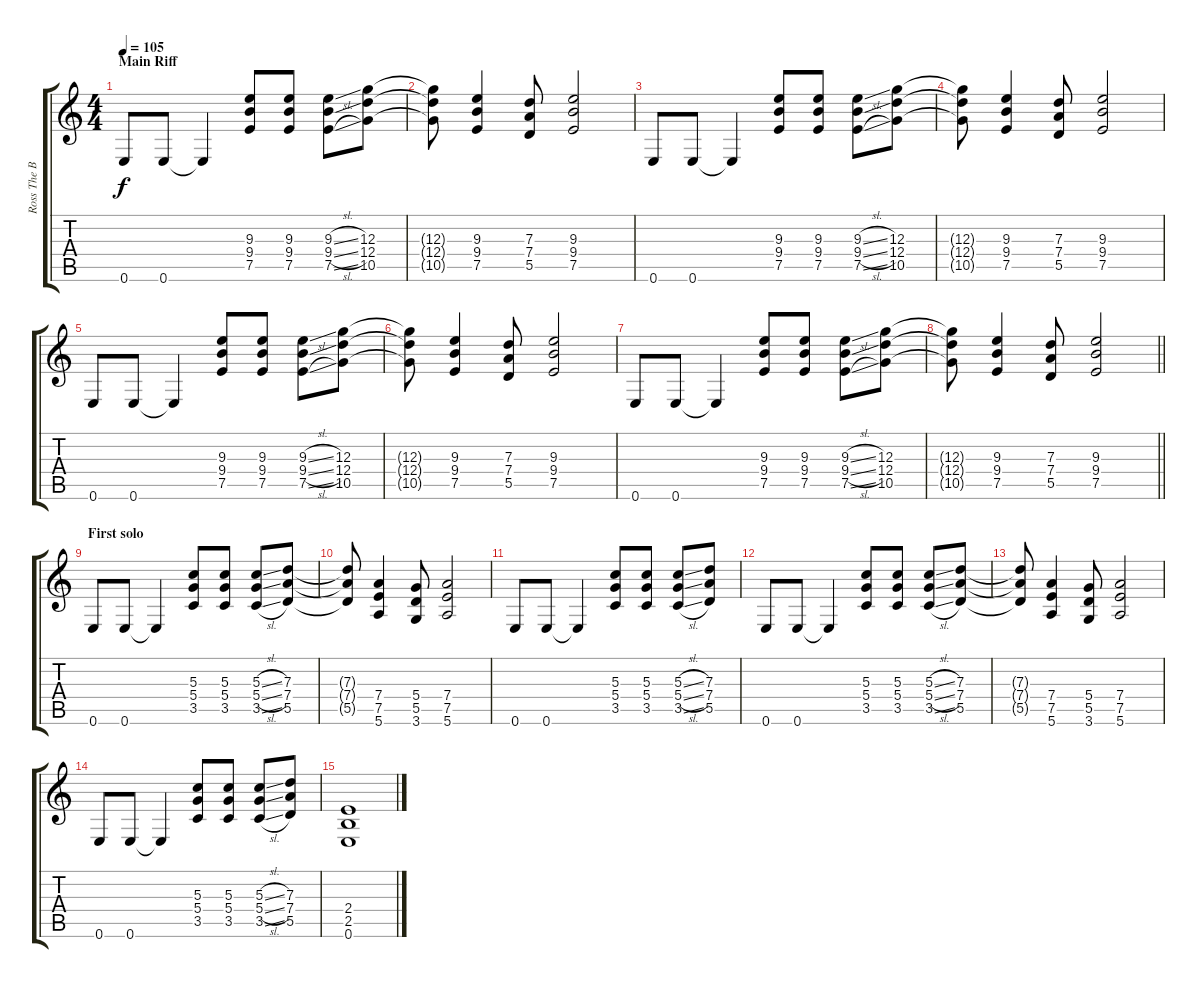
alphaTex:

\track ("Ross The Boss-Rhythm" "Ross The B") {instrument distortionguitar}
\staff {score tabs}
\tuning (E4 B3 G3 D3 A2 E2) {hide}
\ts (4 4)
\section ("" "Main Riff")
\tempo 105
\clef g2
\ks c
0.6.8{dy f instrument distortionguitar} 0.6.8 0.6{t}.4 (9.3 9.4 7.5).8 (9.3 9.4 7.5).8 (9.3{sl} 9.4{sl} 7.5{sl}).8 (12.3 12.4 10.5).8 |
(12.3{t} 12.4{t} 10.5{t}).8 (9.3 9.4 7.5).4 (7.3 7.4 5.5).8 (9.3 9.4 7.5).2 |
0.6.8 0.6.8 0.6{t}.4 (9.3 9.4 7.5).8 (9.3 9.4 7.5).8 (9.3{sl} 9.4{sl} 7.5{sl}).8 (12.3 12.4 10.5).8 |
(12.3{t} 12.4{t} 10.5{t}).8 (9.3 9.4 7.5).4 (7.3 7.4 5.5).8 (9.3 9.4 7.5).2 |
0.6.8 0.6.8 0.6{t}.4 (9.3 9.4 7.5).8 (9.3 9.4 7.5).8 (9.3{sl} 9.4{sl} 7.5{sl}).8 (12.3 12.4 10.5).8 |
(12.3{t} 12.4{t} 10.5{t}).8 (9.3 9.4 7.5).4 (7.3 7.4 5.5).8 (9.3 9.4 7.5).2 |
0.6.8 0.6.8 0.6{t}.4 (9.3 9.4 7.5).8 (9.3 9.4 7.5).8 (9.3{sl} 9.4{sl} 7.5{sl}).8 (12.3 12.4 10.5).8 |
\barLineRight lightlight
(12.3{t} 12.4{t} 10.5{t}).8 (9.3 9.4 7.5).4 (7.3 7.4 5.5).8 (9.3 9.4 7.5).2 |
\section ("" "First solo")
0.6.8{volume 11} 0.6.8 0.6{t}.4 (5.3 5.4 3.5).8 (5.3 5.4 3.5).8 (5.3{sl} 5.4{sl} 3.5{sl}).8 (7.3 7.4 5.5).8 |
(7.3{t} 7.4{t} 5.5{t}).8 (7.4 7.5 5.6).4 (5.4 5.5 3.6).8 (7.4 7.5 5.6).2 |
0.6.8 0.6.8 0.6{t}.4 (5.3 5.4 3.5).8 (5.3 5.4 3.5).8 (5.3{sl} 5.4{sl} 3.5{sl}).8 (7.3 7.4 5.5).8 |
0.6.8 0.6.8 0.6{t}.4 (5.3 5.4 3.5).8 (5.3 5.4 3.5).8 (5.3{sl} 5.4{sl} 3.5{sl}).8 (7.3 7.4 5.5).8 |
(7.3{t} 7.4{t} 5.5{t}).8 (7.4 7.5 5.6).4 (5.4 5.5 3.6).8 (7.4 7.5 5.6).2 |
0.6.8 0.6.8 0.6{t}.4 (5.3 5.4 3.5).8 (5.3 5.4 3.5).8 (5.3{sl} 5.4{sl} 3.5{sl}).8 (7.3 7.4 5.5).8 |
(2.4 2.5 0.6).1
